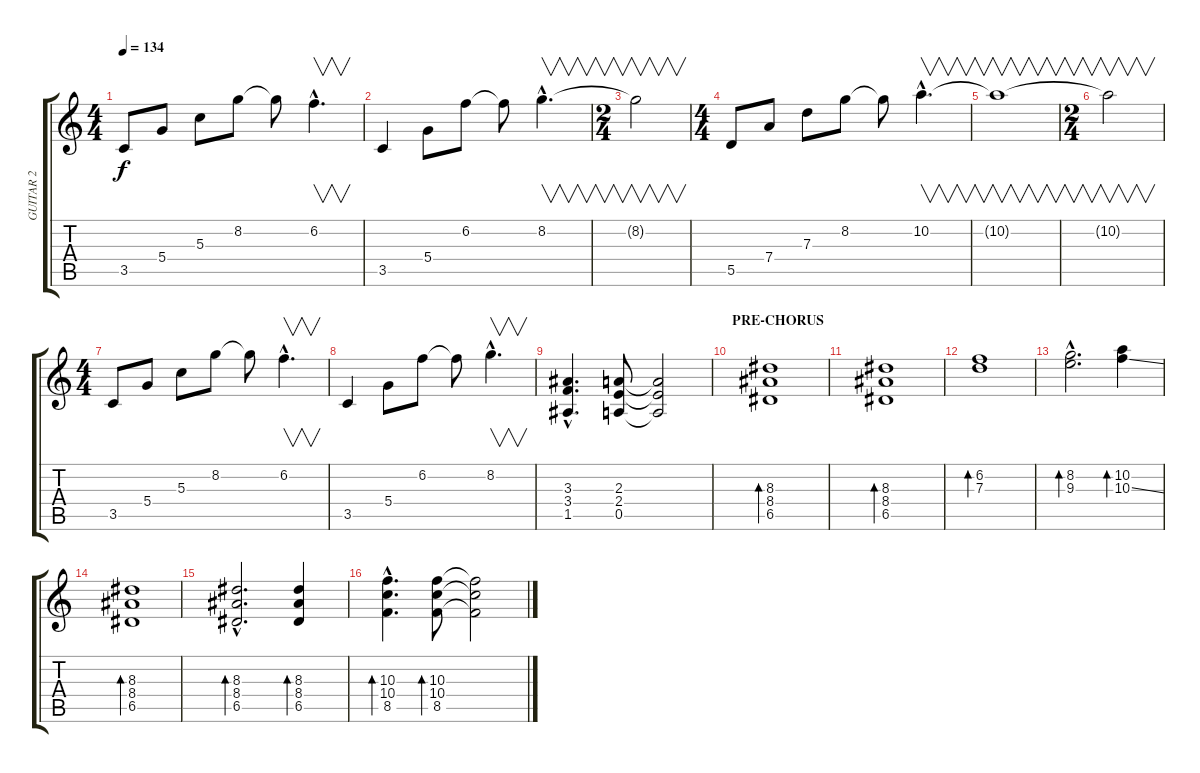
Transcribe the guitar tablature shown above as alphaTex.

\track ("GUITAR 2" "GUITAR 2") {instrument distortionguitar}
\staff {score tabs}
\tuning (E4 B3 G3 D3 A2 E2) {hide}
\ts (4 4)
\tempo 134
\clef g2
\ks c
3.5.8{dy f} 5.4.8 5.3.8 8.2.8 8.2{t}.8 6.2{hac}.4{v d} |
3.5.4 5.4.8 6.2.8 6.2{t}.8 8.2{hac}.4{v d} |
\ts (2 4)
8.2{t}.2{v} |
\ts (4 4)
5.5.8 7.4.8 7.3.8 8.2.8 8.2{t}.8 10.2{hac}.4{v d} |
10.2{t}.1{v} |
\ts (2 4)
10.2{t}.2{v} |
\ts (4 4)
3.5.8 5.4.8 5.3.8 8.2.8 8.2{t}.8 6.2{hac}.4{v d} |
3.5.4 5.4.8 6.2.8 6.2{t}.8 8.2{hac}.4{v d} |
(3.3{hac} 3.4{hac} 1.5{hac}).4{d} (2.3 2.4 0.5).8 (2.3{t} 2.4{t} 0.5{t}).2 |
\section ("" "PRE-CHORUS")
(8.3 8.4 6.5).1{bd 30} |
(8.3 8.4 6.5).1{bd 30} |
(6.2 7.3).1{bd 60} |
(8.2{hac} 9.3{hac}).2{d bd 60} (10.2 10.3{ss}).4{bd 30} |
(8.3 8.4 6.5).1{bd 30} |
(8.3{hac} 8.4{hac} 6.5{hac}).2{d bd 60} (8.3 8.4 6.5).4{bd 30} |
(10.3{hac} 10.4{hac} 8.5{hac}).4{d bd 60} (10.3 10.4 8.5).8{bd 30} (10.3{t} 10.4{t} 8.5{t}).2
